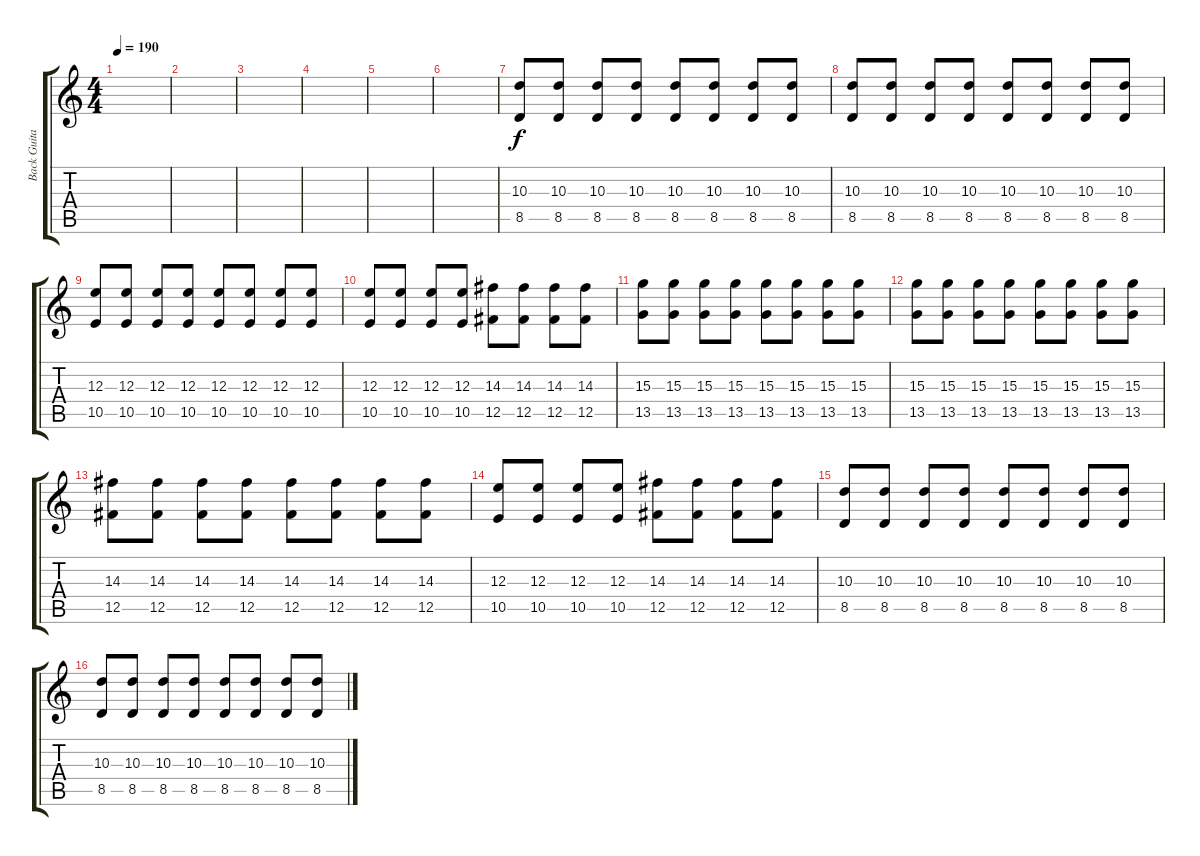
\track ("Back Guitar" "Back Guita") {instrument distortionguitar}
\staff {score tabs}
\tuning (Db4 Ab3 E3 B2 Gb2 B1) {hide}
\ts (4 4)
\tempo 190
\clef g2
\ks c
|
|
|
|
|
|
(10.3 8.5).8 (10.3 8.5).8 (10.3 8.5).8 (10.3 8.5).8 (10.3 8.5).8 (10.3 8.5).8 (10.3 8.5).8 (10.3 8.5).8 |
(10.3 8.5).8 (10.3 8.5).8 (10.3 8.5).8 (10.3 8.5).8 (10.3 8.5).8 (10.3 8.5).8 (10.3 8.5).8 (10.3 8.5).8 |
(12.3 10.5).8 (12.3 10.5).8 (12.3 10.5).8 (12.3 10.5).8 (12.3 10.5).8 (12.3 10.5).8 (12.3 10.5).8 (12.3 10.5).8 |
(12.3 10.5).8 (12.3 10.5).8 (12.3 10.5).8 (12.3 10.5).8 (14.3 12.5).8 (14.3 12.5).8 (14.3 12.5).8 (14.3 12.5).8 |
(15.3 13.5).8 (15.3 13.5).8 (15.3 13.5).8 (15.3 13.5).8 (15.3 13.5).8 (15.3 13.5).8 (15.3 13.5).8 (15.3 13.5).8 |
(15.3 13.5).8 (15.3 13.5).8 (15.3 13.5).8 (15.3 13.5).8 (15.3 13.5).8 (15.3 13.5).8 (15.3 13.5).8 (15.3 13.5).8 |
(14.3 12.5).8 (14.3 12.5).8 (14.3 12.5).8 (14.3 12.5).8 (14.3 12.5).8 (14.3 12.5).8 (14.3 12.5).8 (14.3 12.5).8 |
(12.3 10.5).8 (12.3 10.5).8 (12.3 10.5).8 (12.3 10.5).8 (14.3 12.5).8 (14.3 12.5).8 (14.3 12.5).8 (14.3 12.5).8 |
(10.3 8.5).8 (10.3 8.5).8 (10.3 8.5).8 (10.3 8.5).8 (10.3 8.5).8 (10.3 8.5).8 (10.3 8.5).8 (10.3 8.5).8 |
(10.3 8.5).8 (10.3 8.5).8 (10.3 8.5).8 (10.3 8.5).8 (10.3 8.5).8 (10.3 8.5).8 (10.3 8.5).8 (10.3 8.5).8
